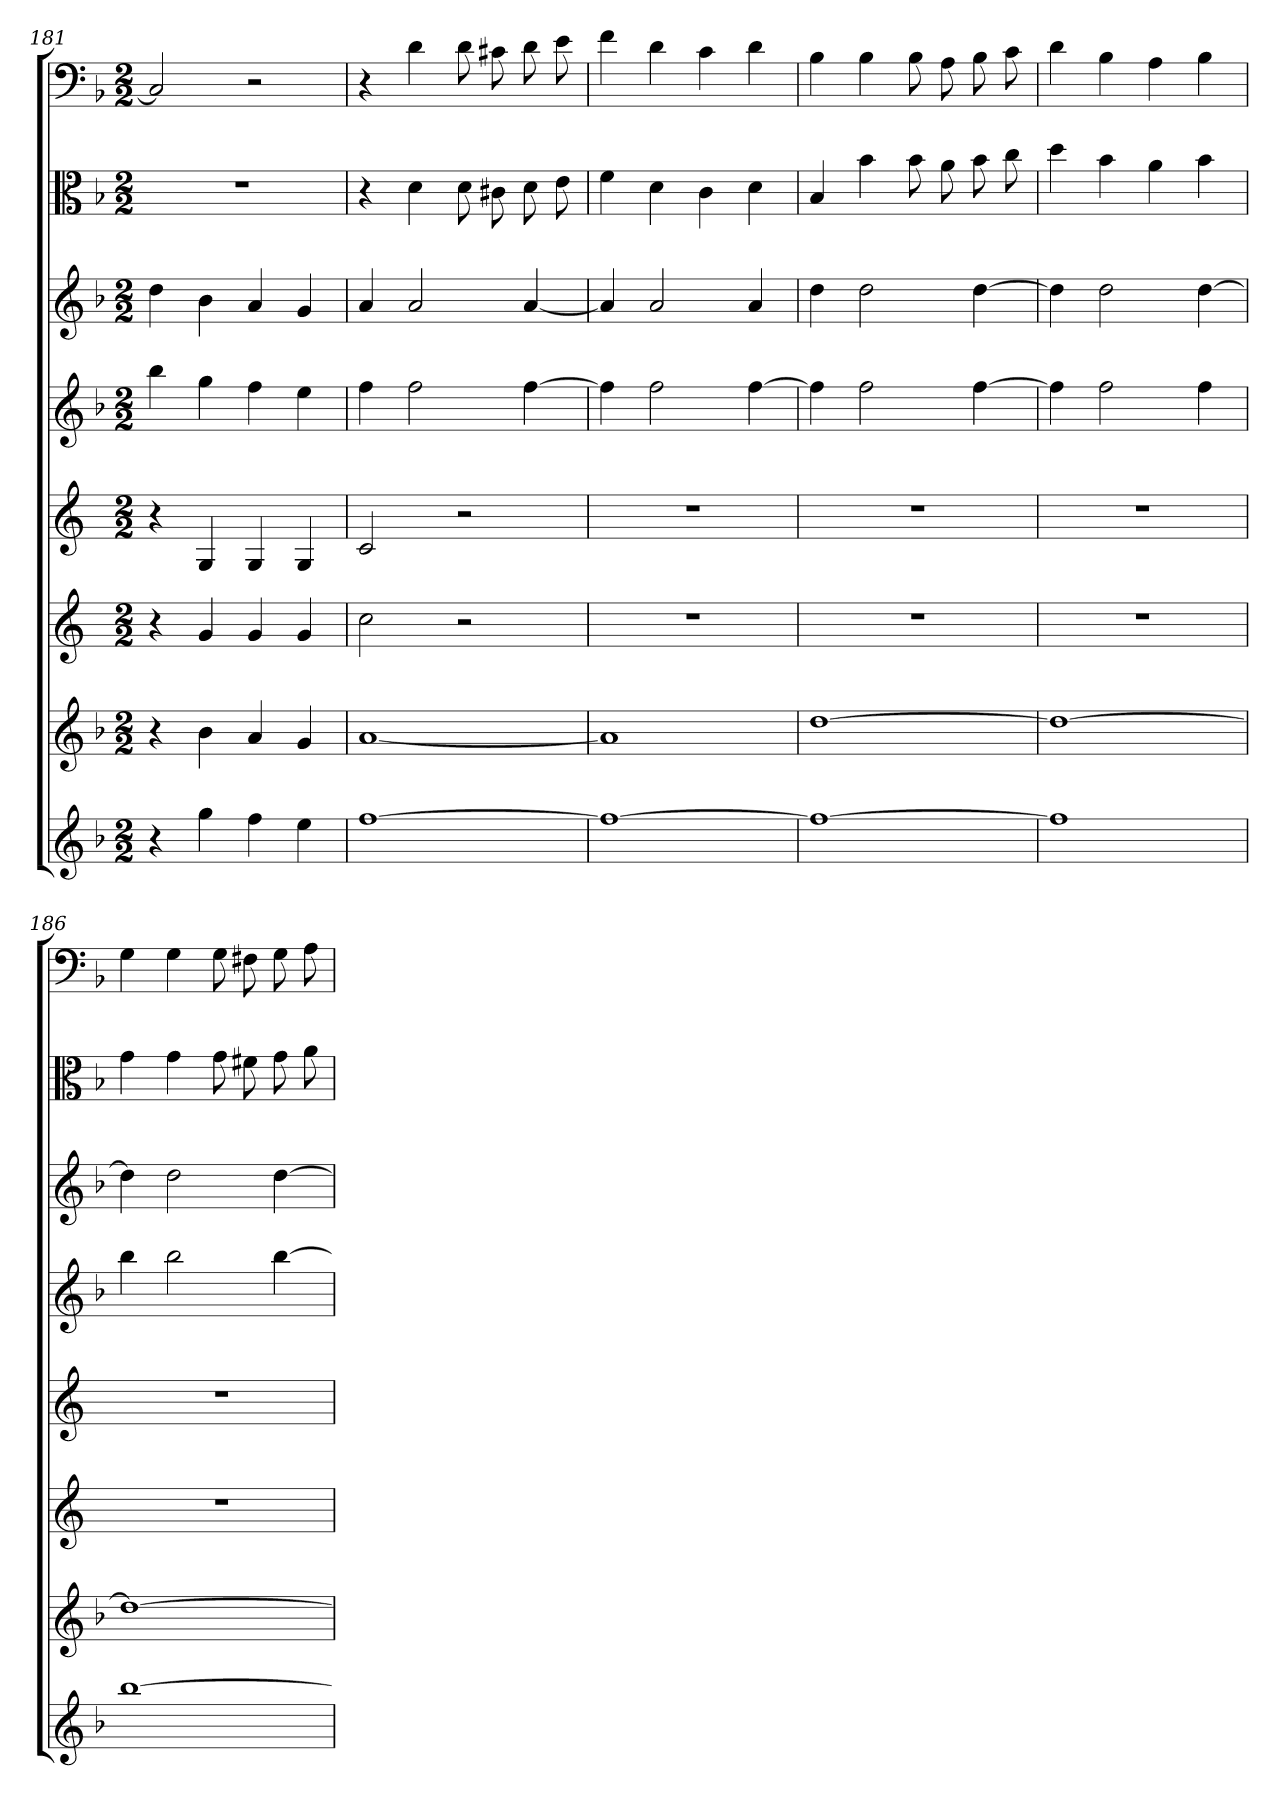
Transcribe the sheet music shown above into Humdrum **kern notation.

**kern	**kern	**kern	**kern	**kern	**kern	**kern	**kern
*part8	*part7	*part6	*part5	*part4	*part3	*part2	*part1
*staff8	*staff7	*staff6	*staff5	*staff4	*staff3	*staff2	*staff1
*	*	*	*	*	*	*clefC3	*clefF4
*k[b-]	*k[b-]	*k[]	*k[]	*k[b-]	*k[b-]	*k[b-]	*k[b-]
*F:	*F:	*	*	*F:	*F:	*F:	*F:
*M2/2	*M2/2	*M2/2	*M2/2	*M2/2	*M2/2	*M2/2	*M2/2
=181	=181	=181	=181	=181	=181	=181	=181
4r	4r	4r	4r	4bb-	4dd	1r	2C]
4gg	4b-	4g	4G	4gg	4b-	.	.
4ff	4a	4g	4G	4ff	4a	.	2r
4ee	4g	4g	4G	4ee	4g	.	.
=182	=182	=182	=182	=182	=182	=182	=182
[1ff	[1a	2cc	2c	4ff	4a	4r	4r
.	.	.	.	2ff	2a	4d	4d
.	.	2r	2r	.	.	8d	8d
.	.	.	.	.	.	8c#X	8c#X
.	.	.	.	[4ff	[4a	8d	8d
.	.	.	.	.	.	8e	8e
=183	=183	=183	=183	=183	=183	=183	=183
1ff_	1a]	1r	1r	4ff]	4a]	4f	4f
.	.	.	.	2ff	2a	4d	4d
.	.	.	.	.	.	4c	4c
.	.	.	.	[4ff	4a	4d	4d
=184	=184	=184	=184	=184	=184	=184	=184
1ff_	[1dd	1r	1r	4ff]	4dd	4B-	4B-
.	.	.	.	2ff	2dd	4b-	4B-
.	.	.	.	.	.	8b-	8B-
.	.	.	.	.	.	8a	8A
.	.	.	.	[4ff	[4dd	8b-	8B-
.	.	.	.	.	.	8cc	8c
=185	=185	=185	=185	=185	=185	=185	=185
1ff]	1dd_	1r	1r	4ff]	4dd]	4dd	4d
.	.	.	.	2ff	2dd	4b-	4B-
.	.	.	.	.	.	4a	4A
.	.	.	.	4ff	[4dd	4b-	4B-
=186	=186	=186	=186	=186	=186	=186	=186
[1bb-	1dd_	1r	1r	4bb-	4dd]	4g	4G
.	.	.	.	2bb-	2dd	4g	4G
.	.	.	.	.	.	8g	8G
.	.	.	.	.	.	8f#X	8F#X
.	.	.	.	[4bb-	[4dd	8g	8G
.	.	.	.	.	.	8a	8A
=	=	=	=	=	=	=	=
*-	*-	*-	*-	*-	*-	*-	*-
